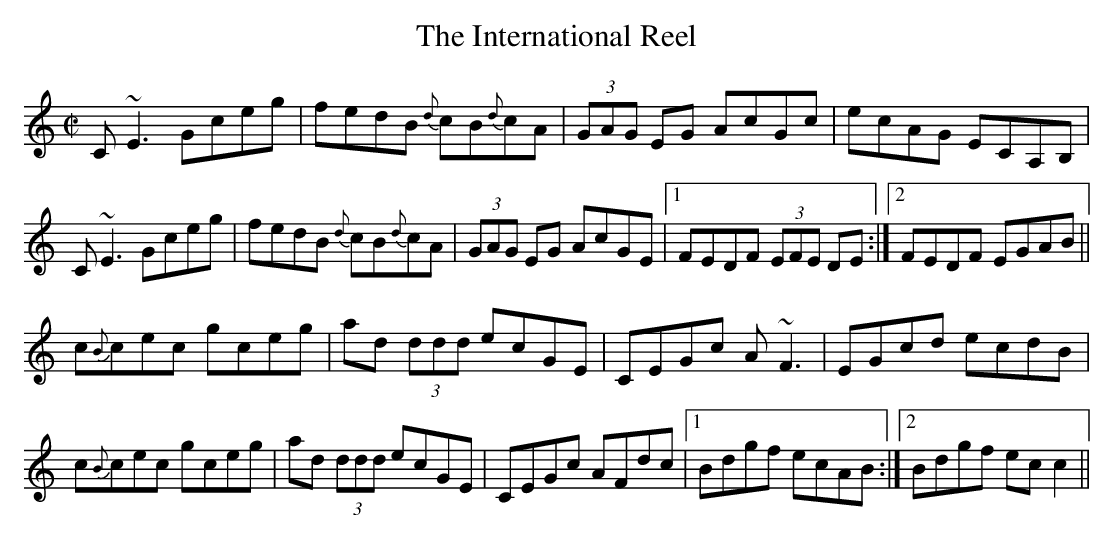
X:1
T:The International Reel
M:C|
L:1/8
K:C
C~E3 Gceg|fedB {d}cB{d}cA|(3GAG EG AcGc|ecAG ECA,B,|
C~E3 Gceg|fedB {d}cB{d}cA|(3GAG EG AcGE|1 FEDF (3EFE DE:|2 FEDF EGAB||
c{B}cec gceg|ad (3ddd ecGE|CEGc A~F3|EGcd ecdB|
c{B}cec gceg|ad (3ddd ecGE|CEGc AFdc|1 Bdgf ecAB:|2 Bdgf ecc2||
